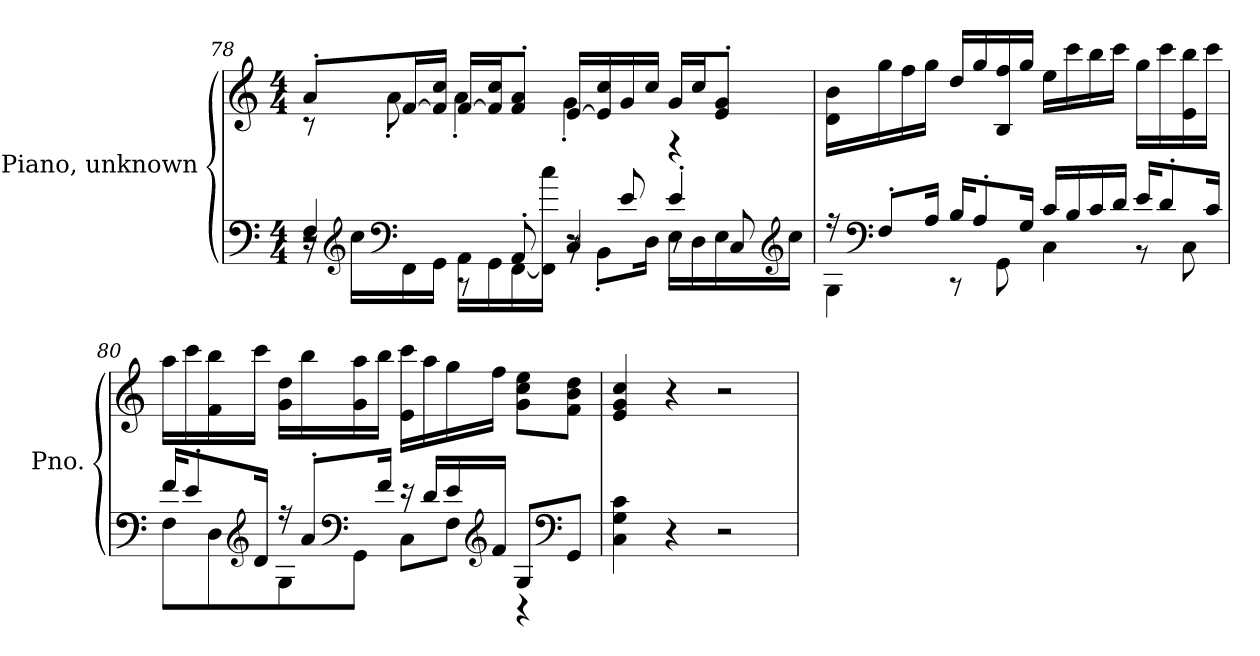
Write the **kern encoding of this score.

**kern	**kern
*part1	*part1
*staff2	*staff1
*I"Piano, unknown	*
*I'Pno.	*
!!LO:PB:g=z
*clefF4	*clefG2
*k[]	*k[]
*M4/4	*M4/4
=78	=78
*^	*^
*	*^	*	*
2r	16r	4F/	8a'/L	8r
*clefG2	*	*	*	*
.	16cc\LL	.	.	.
*clefF4	*	*	*	*
.	16FF\	.	[16f/L	8a'\
.	16GG\JJ	.	16f/] 16cc/JJ	.
.	16AA\LL	8r	[16f/LL	4a'\
.	16GG\	.	16f/] 16cc/J	.
.	[16FF\	8AA'/	8f/' 8a/'J	.
.	16FF\] 16cc\JJ	.	.	.
8r	16r	4C/	[16e/LL	4g'\
.	8BB'\L	.	16e/] 16cc/	.
8e/	.	.	16g/	.
.	16D\Jk	.	16cc/JJ	.
4e'/	16E\LL	8r	16g/LL	4r
.	16D\	.	16cc/J	.
.	16E\	8C/	8e/' 8g/'J	.
*clefG2	*	*	*	*
.	16cc\JJ	.	.	.
*	*v	*v	*	*
*	*	*v	*v
!!LO:LB:g=z
=79	=79	=79
16r	4G\	16d\ 16b\LL
*clefF4	*	*
8F'/L	.	16gg\
.	.	16ff\
16A/Jk	.	16gg\JJ
16B/KL	8r	16dd/LL
8A'/	.	16gg/
.	8GG\	16B/ 16ff/
16G/Jk	.	16gg/JJ
16c/LL	4C\	16ee\LL
16B/	.	16ccc\
16c/	.	16bb\
16d/JJ	.	16ccc\JJ
16e/KL	8r	16gg\LL
8d'/	.	16ccc\
.	8C\	16e\ 16bb\
16c/Jk	.	16ccc\JJ
=80	=80	=80
16f/KL	8F\L	16aa\LL
8e'/	.	16ccc\
.	8D\	16f\ 16bb\
*clefG2	*	*
16d/Jk	.	16ccc\JJ
16r	8G\	16g\ 16dd\LL
8a'/L	.	16bb\
*clefF4	*	*
.	8GG\J	16g\ 16aa\
16f/Jk	.	16bb\JJ
16r	8C\L	16e\ 16ccc\LL
16d/LL	.	16aa\
16e/	8F\J	16gg\
*clefG2	*	*
16f/JJ	.	16ff\JJ
8G/L	4r	8g\ 8cc\ 8ee\L
*clefF4	*	*
8GG/J	.	8f\ 8b\ 8dd\J
*v	*v	*
!!LO:LB:g=z
=81	=81
4C\ 4G\ 4c\	4e/ 4g/ 4cc/
4r	4r
2r	2r
=	=
*-	*-
